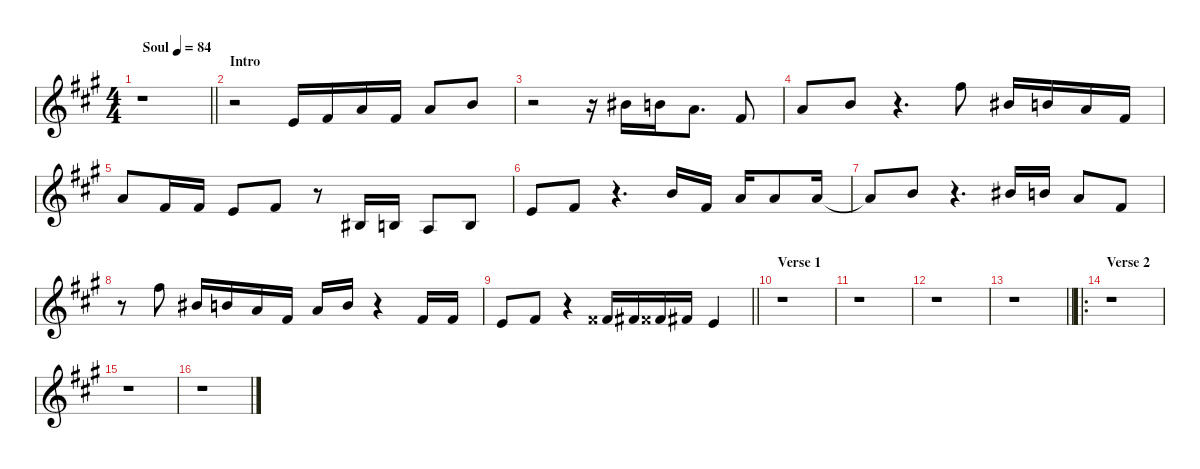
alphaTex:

\defaultSystemsLayout 4
\hideDynamics
\bracketExtendMode nobrackets
\singleTrackTrackNamePolicy hidden
\multiTrackTrackNamePolicy hidden
\firstSystemTrackNameMode fullname
\firstSystemTrackNameOrientation horizontal
\otherSystemsTrackNameOrientation horizontal
\track ("Sax " "sax.") {defaultSystemsLayout 8 instrument altosax}
\staff {score}
\tuning (E4 B3 G3 D3 A2 E2)
\displaytranspose 9
\ts (4 4)
\beaming (8 2 2 2 2)
\tempo (84 "Soul")
\clef g2
\barLineRight lightlight
\ks a
r.1{dy f instrument altosax beam Down} |
\section ("" "Intro")
r.2{beam Down} 0.3{acc forcenatural}.16{beam Up} 2.3{acc #}.16{beam Up} 1.2{acc forcenatural}.16{beam Up} 2.3{acc #}.16{beam Up} 1.2{acc forcenatural}.8{beam Up} 3.2{acc forcenatural}.8{beam Up} |
r.2{beam Down} r.16{beam Down} 4.2{acc #}.16{beam Up} 3.2{acc forcenatural}.16{beam Up} 1.2{acc forcenatural}.8{d beam Up} 2.3{acc #}.8{beam Up} |
1.2{acc forcenatural}.8{beam Up} 3.2{acc forcenatural}.8{beam Up} r.4{d beam Up} 5.1{acc #}.8{beam Down} 4.2{acc #}.16{beam Up} 3.2{acc forcenatural}.16{beam Up} 1.2{acc forcenatural}.16{beam Up} 2.3{acc #}.16{beam Up} |
1.2{acc forcenatural}.8{beam Up} 2.3{acc #}.16{beam Up} 2.3{acc #}.16{beam Up} 0.3{acc forcenatural}.8{beam Up} 2.3{acc #}.8{beam Up} r.8{beam Up} 1.4{acc #}.16{beam Up} 0.4{acc forcenatural}.16{beam Up} 3.5{acc forcenatural}.8{beam Up} 0.4{acc forcenatural}.8{beam Up} |
0.3{acc forcenatural}.8{beam Up} 2.3{acc #}.8{beam Up} r.4{d beam Up} 3.2{acc forcenatural}.16{beam Up} 2.3{acc #}.16{beam Up} 1.2{acc forcenatural}.16{beam Up} 1.2{acc forcenatural}.8{beam Up} 1.2{acc forcenatural}.16{beam Up} |
1.2{t acc forcenatural}.8{beam Up} 3.2{acc forcenatural}.8{beam Up} r.4{d beam Up} 4.2{acc #}.16{beam Up} 3.2{acc forcenatural}.16{beam Up} 1.2{acc forcenatural}.8{beam Up} 2.3{acc #}.8{beam Up} |
r.8{beam Down} 5.1{acc #}.8{beam Down} 4.2{acc #}.16{beam Up} 3.2{acc forcenatural}.16{beam Up} 1.2{acc forcenatural}.16{beam Up} 2.3{acc #}.16{beam Up} 1.2{acc forcenatural}.16{beam Up} 3.2{acc forcenatural}.16{beam Up} r.4{beam Up} 2.3{acc #}.16{beam Up} 2.3{acc #}.16{beam Up} |
\barLineRight lightlight
0.3{acc forcenatural}.8{beam Up} 2.3{acc #}.8{beam Up} r.4{beam Up} 3.3{acc x}.16{beam Up} 2.3{acc #}.16{beam Up} 3.3{acc x}.16{beam Up} 2.3{acc #}.16{beam Up} 0.3{acc forcenatural}.4{beam Up} |
\section ("" "Verse 1")
r.1{beam Down} |
r.1{beam Down} |
r.1{beam Down} |
\barLineRight lightlight
r.1{beam Down} |
\ro
\section ("" "Verse 2")
r.1{beam Down} |
r.1{beam Down} |
r.1{beam Down}
